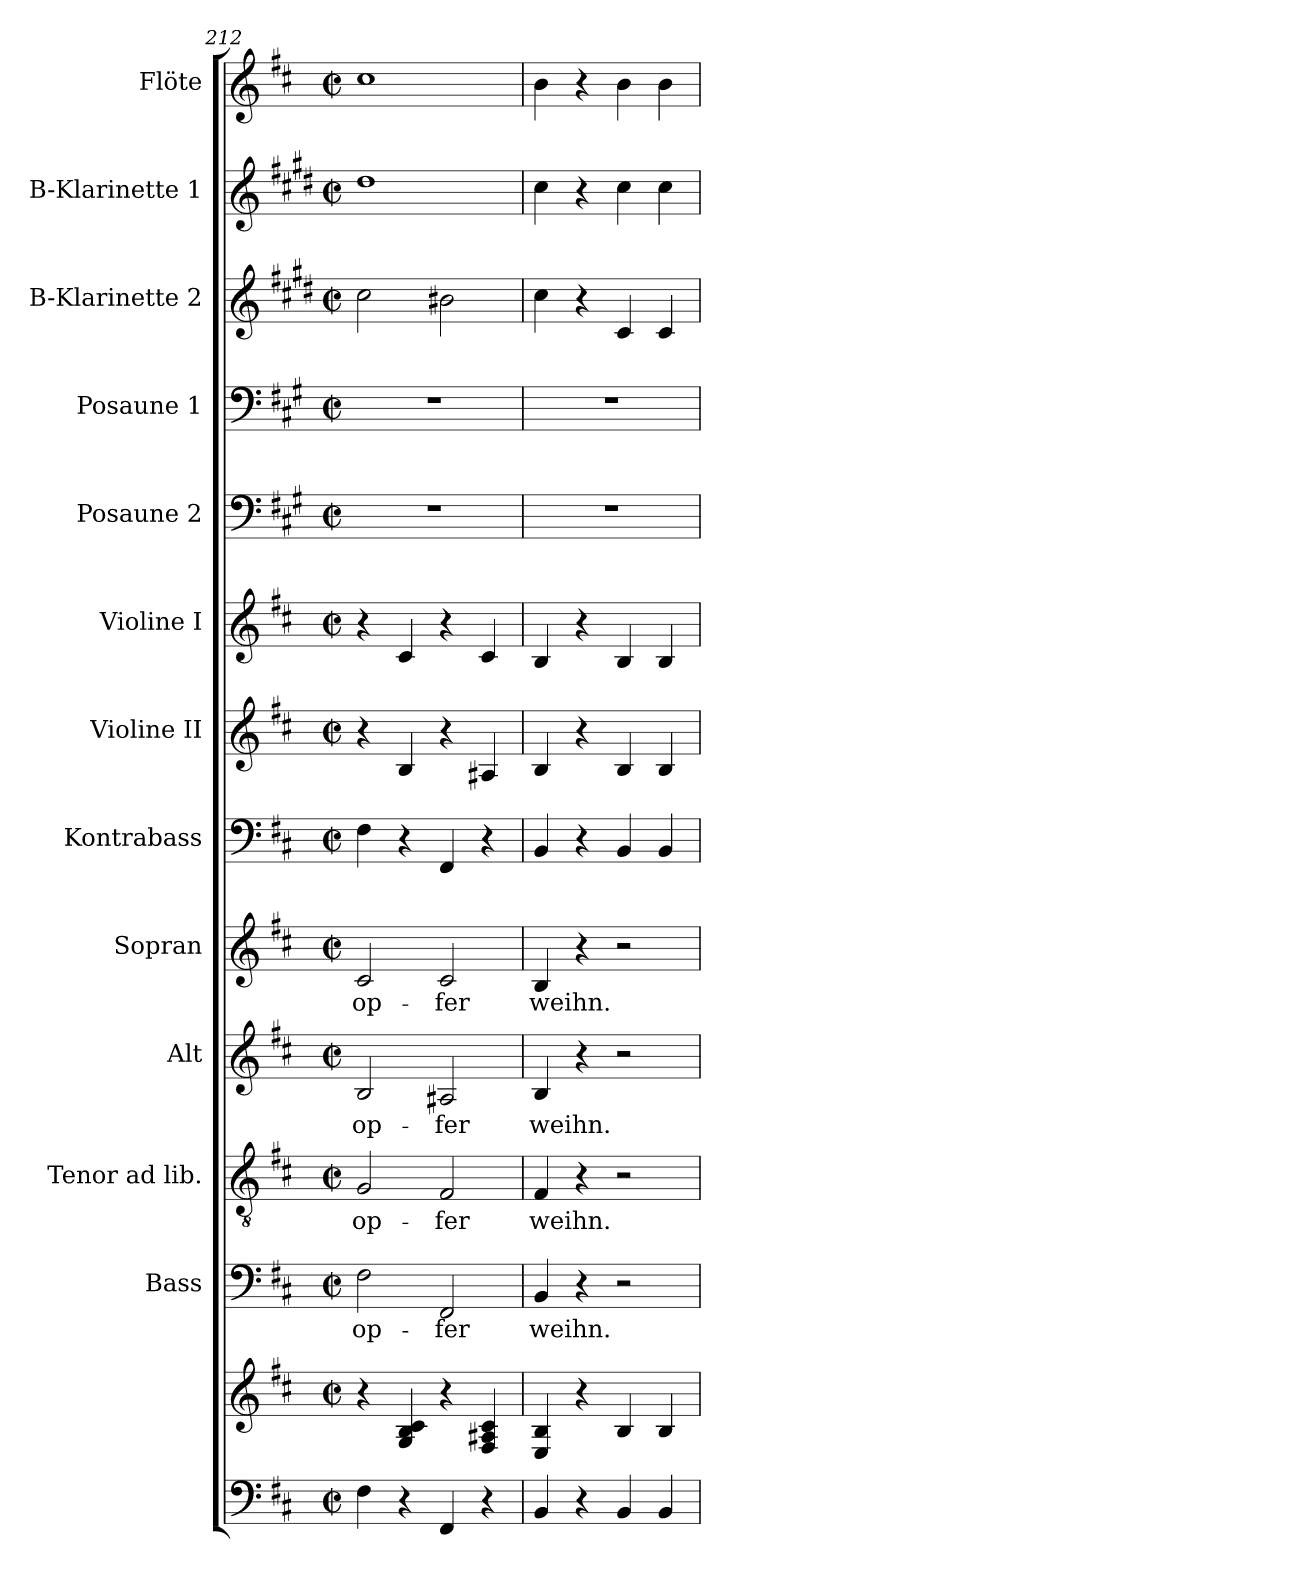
**kern	**kern	**kern	**text	**kern	**text	**kern	**text	**kern	**text	**kern	**kern	**kern	**kern	**kern	**kern	**kern	**kern
*part13	*part13	*part12	*part12	*part11	*part11	*part10	*part10	*part9	*part9	*part8	*part7	*part6	*part5	*part4	*part3	*part2	*part1
*staff14	*staff13	*staff12	*staff12	*staff11	*staff11	*staff10	*staff10	*staff9	*staff9	*staff8	*staff7	*staff6	*staff5	*staff4	*staff3	*staff2	*staff1
*	*	*I"Bass	*	*I"Tenor ad lib.	*	*I"Alt	*	*I"Sopran	*	*I"Kontrabass	*I"Violine II	*I"Violine I	*I"Posaune 2	*I"Posaune 1	*I"B-Klarinette 2	*I"B-Klarinette 1	*I"Flöte
*	*	*I'B.	*	*I'T.	*	*I'A.	*	*I'S.	*	*I'Kb.	*I'Vl. II	*I'Vl. I	*I'Pos 2	*I'Pos. 1	*I'B Kl. 2	*I'B Kl. 1	*I'Fl.
*clefF4	*clefG2	*clefF4	*	*clefGv2	*	*clefG2	*	*clefG2	*	*clefF4	*clefG2	*clefG2	*clefF4	*clefF4	*clefG2	*clefG2	*clefG2
*	*	*	*	*	*	*	*	*	*	*ITrd7c12	*	*	*ITrd4c7	*ITrd4c7	*ITrd1c2	*ITrd1c2	*
*k[f#c#]	*k[f#c#]	*k[f#c#]	*	*k[f#c#]	*	*k[f#c#]	*	*k[f#c#]	*	*k[f#c#]	*k[f#c#]	*k[f#c#]	*k[f#c#]	*k[f#c#]	*k[f#c#]	*k[f#c#]	*k[f#c#]
*D:	*D:	*D:	*	*D:	*	*D:	*	*D:	*	*D:	*D:	*D:	*D:	*D:	*D:	*D:	*D:
*M2/2	*M2/2	*M2/2	*	*M2/2	*	*M2/2	*	*M2/2	*	*M2/2	*M2/2	*M2/2	*M2/2	*M2/2	*M2/2	*M2/2	*M2/2
*met(c|)	*met(c|)	*met(c|)	*	*met(c|)	*	*met(c|)	*	*met(c|)	*	*met(c|)	*met(c|)	*met(c|)	*met(c|)	*met(c|)	*met(c|)	*met(c|)	*met(c|)
=212	=212	=212	=212	=212	=212	=212	=212	=212	=212	=212	=212	=212	=212	=212	=212	=212	=212
!	!	!	!LO:LY:b	!	!LO:LY:b	!	!LO:LY:b	!	!LO:LY:b	!	!	!	!	!	!	!	!
4F#\	4r	2F#\	-op-	2G/	-op-	2B/	-op-	2c#/	-op-	4FF#\	4r	4r	1r	1r	2b\	1cc#	1cc#
4r	4G/ 4B/ 4c#/	.	.	.	.	.	.	.	.	4r	4B/	4c#/	.	.	.	.	.
!	!	!	!LO:LY:b	!	!LO:LY:b	!	!LO:LY:b	!	!LO:LY:b	!	!	!	!	!	!	!	!
4FF#/	4r	2FF#/	-fer	2F#/	-fer	2A#X/	-fer	2c#/	-fer	4FFF#/	4r	4r	.	.	2a#X\	.	.
4r	4F#/ 4A#X/ 4c#/	.	.	.	.	.	.	.	.	4r	4A#X/	4c#/	.	.	.	.	.
=213	=213	=213	=213	=213	=213	=213	=213	=213	=213	=213	=213	=213	=213	=213	=213	=213	=213
!	!	!	!LO:LY:b	!	!LO:LY:b	!	!LO:LY:b	!	!LO:LY:b	!	!	!	!	!	!	!	!
4BB/	4E/ 4B/	4BB/	weihn.	4F#/	weihn.	4B/	weihn.	4B/	weihn.	4BBB/	4B/	4B/	1r	1r	4b\	4b\	4b\
4r	4r	4r	.	4r	.	4r	.	4r	.	4r	4r	4r	.	.	4r	4r	4r
4BB/	4B/	2r	.	2r	.	2r	.	2r	.	4BBB/	4B/	4B/	.	.	4B/	4b\	4b\
4BB/	4B/	.	.	.	.	.	.	.	.	4BBB/	4B/	4B/	.	.	4B/	4b\	4b\
=	=	=	=	=	=	=	=	=	=	=	=	=	=	=	=	=	=
*-	*-	*-	*-	*-	*-	*-	*-	*-	*-	*-	*-	*-	*-	*-	*-	*-	*-
